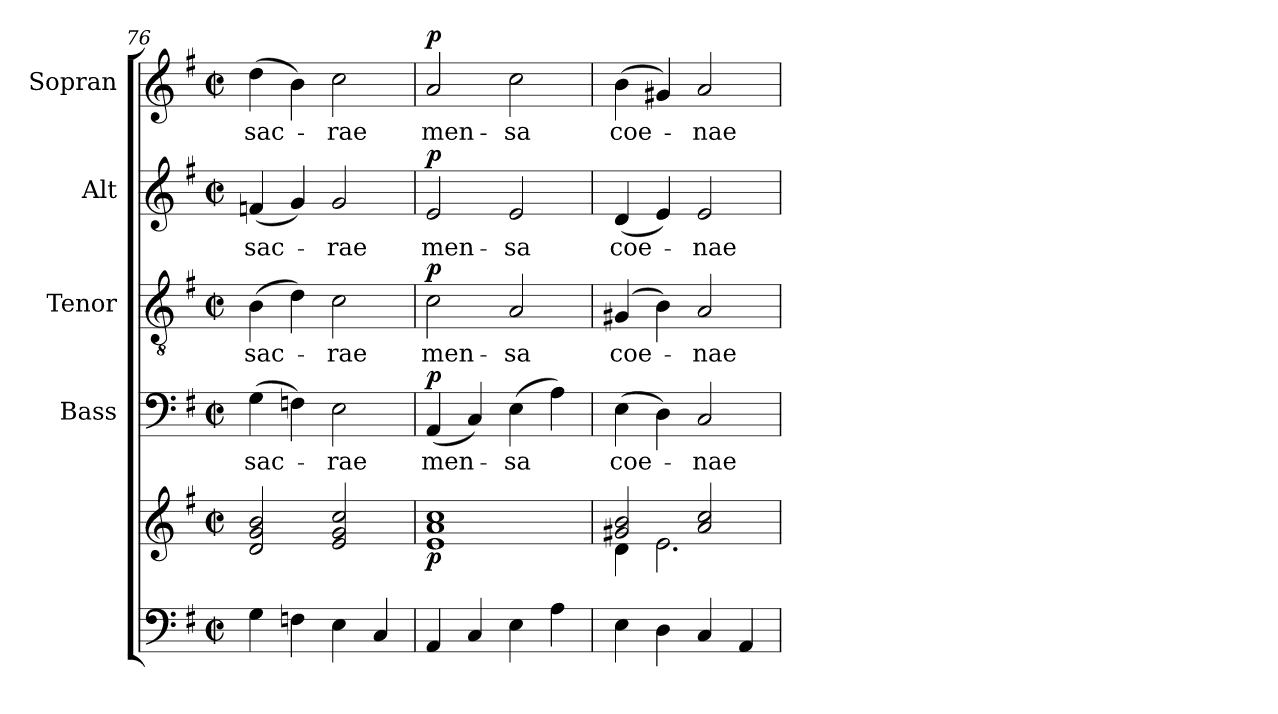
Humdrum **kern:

**kern	**kern	**dynam	**kern	**text	**dynam	**kern	**text	**dynam	**kern	**text	**dynam	**kern	**text	**dynam
*part5	*part5	*part5	*part4	*part4	*part4	*part3	*part3	*part3	*part2	*part2	*part2	*part1	*part1	*part1
*staff6	*staff5	*staff5/6	*staff4	*staff4	*staff4	*staff3	*staff3	*staff3	*staff2	*staff2	*staff2	*staff1	*staff1	*staff1
*	*	*	*I"Bass	*	*	*I"Tenor	*	*	*I"Alt	*	*	*I"Sopran	*	*
*	*	*	*I'B.	*	*	*I'T.	*	*	*I'A.	*	*	*I'S.	*	*
*clefF4	*clefG2	*	*clefF4	*	*	*clefGv2	*	*	*clefG2	*	*	*clefG2	*	*
*k[f#]	*k[f#]	*	*k[f#]	*	*	*k[f#]	*	*	*k[f#]	*	*	*k[f#]	*	*
*G:	*G:	*	*G:	*	*	*G:	*	*	*G:	*	*	*G:	*	*
*M2/2	*M2/2	*	*M2/2	*	*	*M2/2	*	*	*M2/2	*	*	*M2/2	*	*
*met(c|)	*met(c|)	*	*met(c|)	*	*	*met(c|)	*	*	*met(c|)	*	*	*met(c|)	*	*
=76	=76	=76	=76	=76	=76	=76	=76	=76	=76	=76	=76	=76	=76	=76
!	!	!	!	!LO:LY:b	!	!	!LO:LY:b	!	!	!LO:LY:b	!	!	!LO:LY:b	!
4G\	2d/ 2g/ 2b/	.	(>4G\	sac-	.	(>4B\	sac-	.	(<4fn/	sac-	.	(>4dd\	sac-	.
4Fn\	.	.	4Fn\)	.	.	4d\)	.	.	4g/)	.	.	4b\)	.	.
!	!	!	!	!LO:LY:b	!	!	!LO:LY:b	!	!	!LO:LY:b	!	!	!LO:LY:b	!
4E\	2e/ 2g/ 2cc/	.	2E\	-rae	.	2c\	-rae	.	2g/	-rae	.	2cc\	-rae	.
4C/	.	.	.	.	.	.	.	.	.	.	.	.	.	.
!!LO:PB:g=z
=77	=77	=77	=77	=77	=77	=77	=77	=77	=77	=77	=77	=77	=77	=77
!	!	!LO:DY:b	!	!LO:LY:b	!LO:DY:a	!	!LO:LY:b	!LO:DY:a	!	!LO:LY:b	!LO:DY:a	!	!LO:LY:b	!LO:DY:a
4AA/	1e 1a 1cc	p	(<4AA/	men-	p	2c\	men-	p	2e/	men-	p	2a/	men-	p
4C/	.	.	4C/)	.	.	.	.	.	.	.	.	.	.	.
!	!	!	!	!LO:LY:b	!	!	!LO:LY:b	!	!	!LO:LY:b	!	!	!LO:LY:b	!
4E\	.	.	(>4E\	-sa	.	2A/	-sa	.	2e/	-sa	.	2cc\	-sa	.
4A\	.	.	4A\)	.	.	.	.	.	.	.	.	.	.	.
=78	=78	=78	=78	=78	=78	=78	=78	=78	=78	=78	=78	=78	=78	=78
*	*^	*	*	*	*	*	*	*	*	*	*	*	*	*
!	!	!	!	!	!LO:LY:b	!	!	!LO:LY:b	!	!	!LO:LY:b	!	!	!LO:LY:b	!
4E\	2g#X/ 2b/	4d\	.	(>4E\	coe-	.	(4G#X/	coe-	.	(<4d/	coe-	.	(>4b\	coe-	.
4D\	.	2.e\	.	4D\)	.	.	4B\)	.	.	4e/)	.	.	4g#X/)	.	.
!	!	!	!	!	!LO:LY:b	!	!	!LO:LY:b	!	!	!LO:LY:b	!	!	!LO:LY:b	!
4C/	2a/ 2cc/	.	.	2C/	-nae	.	2A/	-nae	.	2e/	-nae	.	2a/	-nae	.
4AA/	.	.	.	.	.	.	.	.	.	.	.	.	.	.	.
*	*v	*v	*	*	*	*	*	*	*	*	*	*	*	*	*
=	=	=	=	=	=	=	=	=	=	=	=	=	=	=
*-	*-	*-	*-	*-	*-	*-	*-	*-	*-	*-	*-	*-	*-	*-
